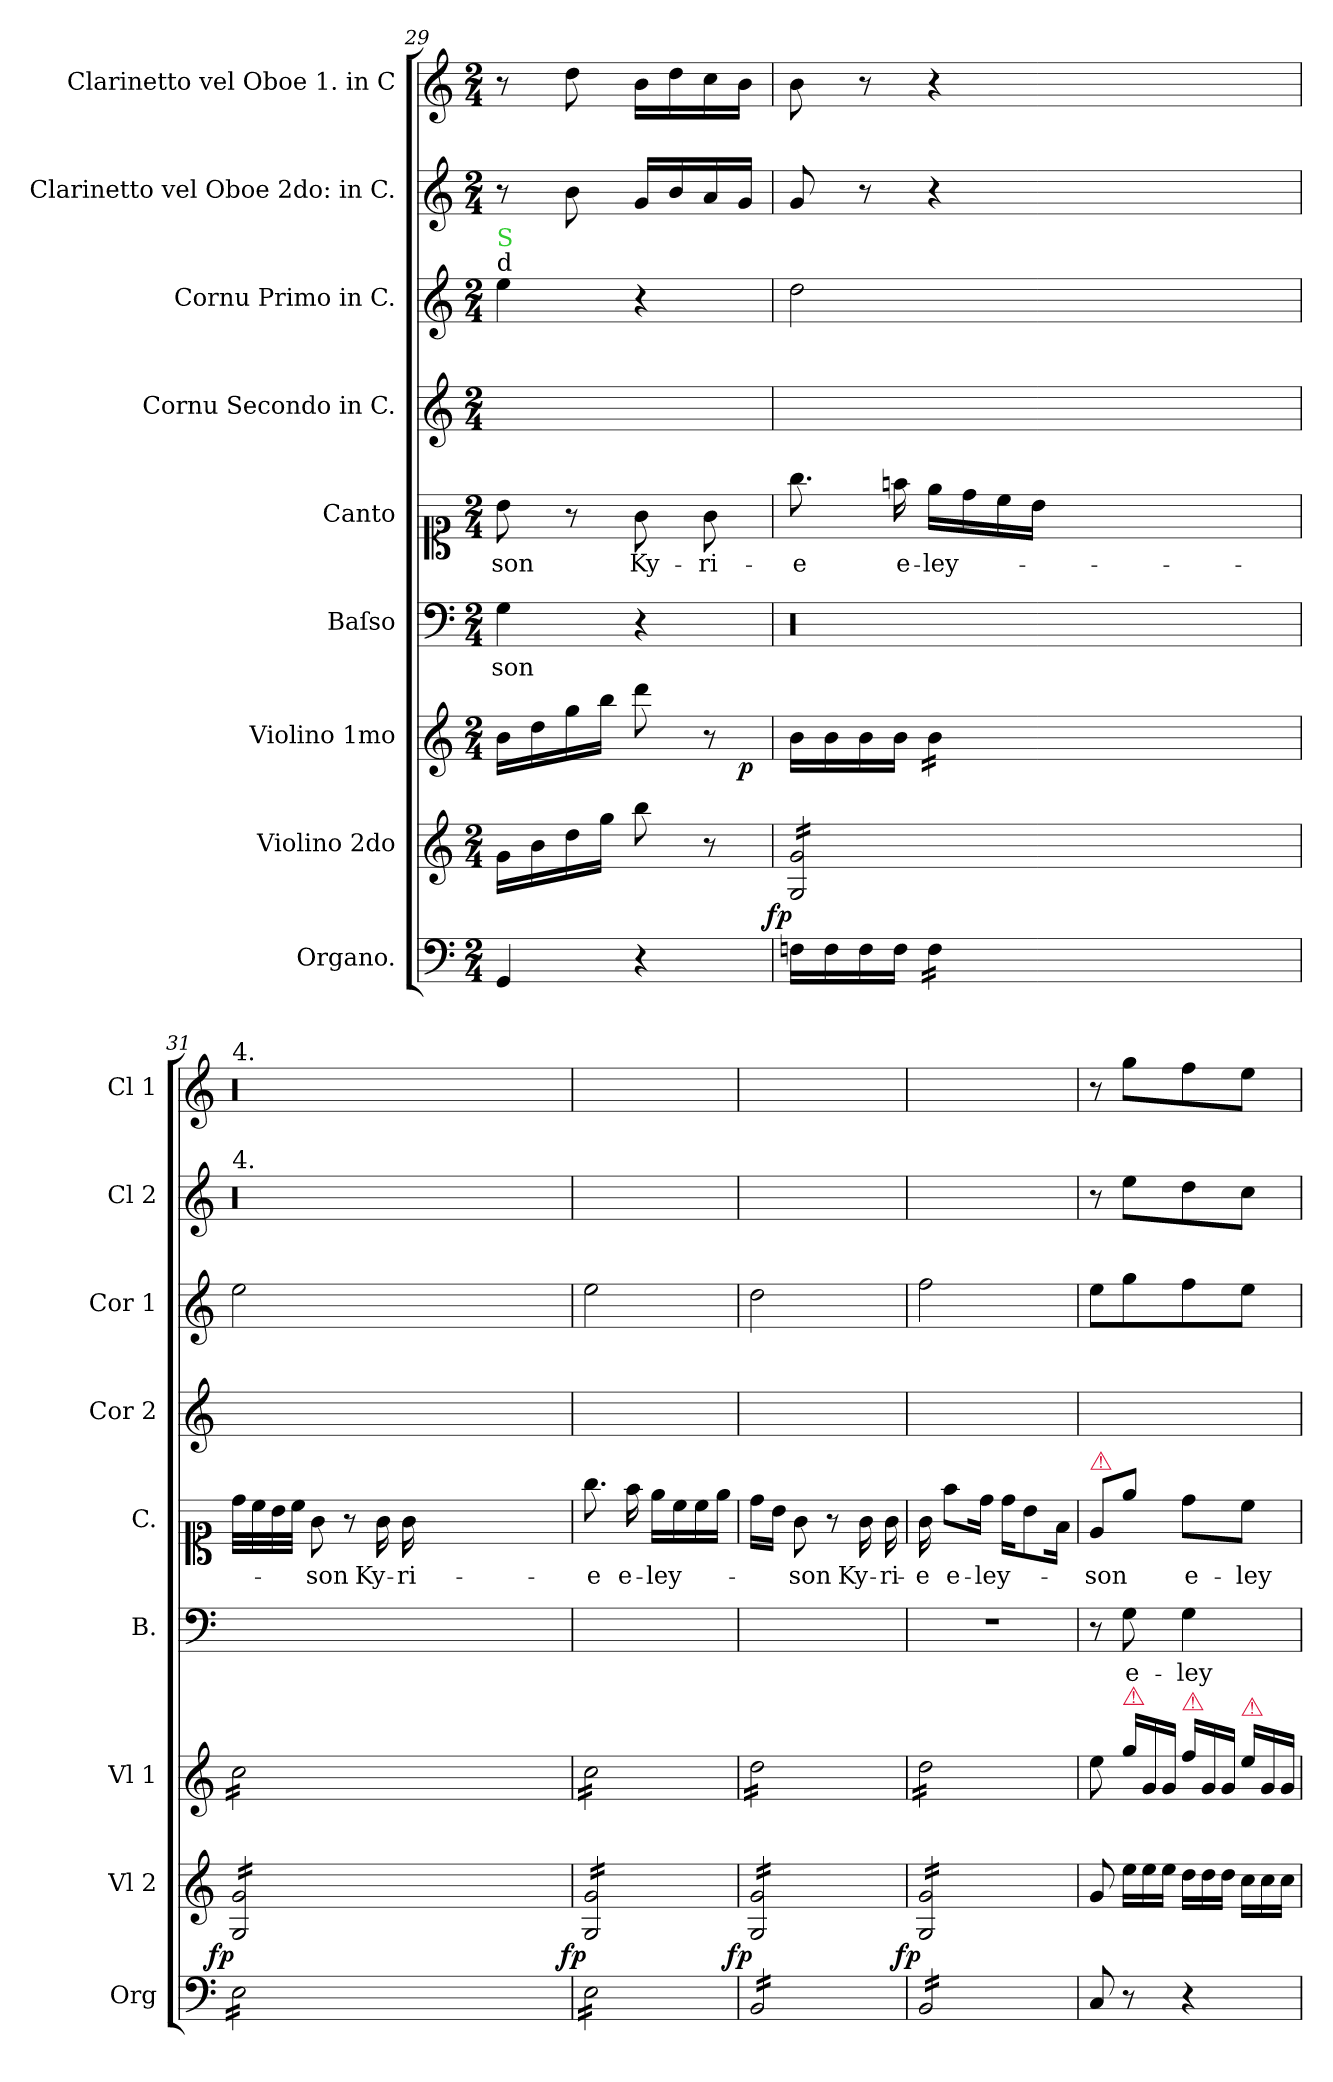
**kern	**kern	**dynam	**kern	**dynam	**kern	**text	**kern	**text	**kern	**kern	**kern	**kern
*part9	*part8	*part8	*part7	*part7	*part6	*part6	*part5	*part5	*part4	*part3	*part2	*part1
*staff9	*staff8	*staff8	*staff7	*staff7	*staff6	*staff6	*staff5	*staff5	*staff4	*staff3	*staff2	*staff1
*I"Organo.	*I"Violino 2do	*	*I"Violino 1mo	*	*I"Baſso	*	*I"Canto	*	*I"Cornu Secondo in C.	*I"Cornu Primo in C.	*I"Clarinetto vel Oboe 2do: in C.	*I"Clarinetto vel Oboe 1. in C
*I'Org	*I'Vl 2	*	*I'Vl 1	*	*I'B.	*	*I'C.	*	*I'Cor 2	*I'Cor 1	*I'Cl 2	*I'Cl 1
*clefF4	*clefG2	*	*clefG2	*	*clefF4	*	*clefC1	*	*clefG2	*clefG2	*clefG2	*clefG2
*k[]	*k[]	*	*k[]	*	*k[]	*	*k[]	*	*k[]	*k[]	*k[]	*k[]
*C:	*C:	*	*C:	*	*C:	*	*C:	*	*C:	*C:	*C:	*C:
*M2/4	*M2/4	*	*M2/4	*	*M2/4	*	*M2/4	*	*M2/4	*M2/4	*M2/4	*M2/4
=29	=29	=29	=29	=29	=29	=29	=29	=29	=29	=29	=29	=29
*	*	*	*^	*	*	*	*	*	*	*	*	*
!	!	!	!	!	!	!	!	!	!	!	!LO:TX:a:t=d	!	!
!	!	!	!	!	!	!	!	!	!	!	!LO:TX:a:color=limegreen:t=S	!	!
4GG/	16g\LL	.	16b\LL	4..ryy	.	4G\	-son	8b\	-son	2ryy	4ee\	8r	8r
.	16b\	.	16dd\	.	.	.	.	.	.	.	.	.	.
.	16dd\	.	16gg\	.	.	.	.	8r	.	.	.	8b\	8dd\
.	16gg\JJ	.	16bb\JJ	.	.	.	.	.	.	.	.	.	.
4r	8bb\	.	8ddd\	.	.	4r	.	8g\	Ky-	.	4r	16g/LL	16b\LL
.	.	.	.	.	.	.	.	.	.	.	.	16b/	16dd\
.	8r	.	8r	.	.	.	.	8g\	-ri-	.	.	16a/	16cc\
!	!	!	!	!	!LO:DY:b	!	!	!	!	!	!	!	!
.	.	.	.	16ryy	p	.	.	.	.	.	.	16g/JJ	16b\JJ
=30	=30	=30	=30	=30	=30	=30	=30	=30	=30	=30	=30	=30	=30
!	!	!LO:DY:rj	!	!	!	!LO:N:vis=00	!	!	!	!	!	!	!
*	*	*	*v	*v	*	*	*	*	*	*	*	*	*
*	*tremolo	*	*	*	*	*	*	*	*	*	*	*
16Fn\LL	16G/ 16g/LL	fp	16b\LL	.	0r	.	8.gg\	-e	2ryy	2dd\	8g/	8b\
16F\	16G/ 16g/	.	16b\	.	.	.	.	.	.	.	.	.
16F\	16G/ 16g/	.	16b\	.	.	.	.	.	.	.	8r	8r
16F\JJ	16G/ 16g/	.	16b\JJ	.	.	.	16ffn\	e-	.	.	.	.
*tremolo	*	*	*	*	*	*	*	*	*	*	*	*
*	*	*	*tremolo	*	*	*	*	*	*	*	*	*
16F\LL	16G/ 16g/	.	16b\LL	.	.	.	16ee\LL	-ley-	.	.	4r	4r
16F\	16G/ 16g/	.	16b\	.	.	.	16dd\	.	.	.	.	.
16F\	16G/ 16g/	.	16b\	.	.	.	16cc\	.	.	.	.	.
16F\JJ	16G/ 16g/JJ	.	16b\JJ	.	.	.	16b\JJ	.	.	.	.	.
1.ryy	1.ryy	.	1.ryy	.	.	.	1.ryy	.	1.ryy	1.ryy	1.ryy	1.ryy
=31	=31	=31	=31	=31	=31	=31	=31	=31	=31	=31	=31	=31
!	!	!	!	!	!	!	!	!	!	!	!	!LO:TX:a:t=4.
!	!	!	!	!	!	!	!	!	!	!	!LO:TX:a:t=4.	!
!	!	!LO:DY:rj	!	!	!	!	!	!	!	!	!LO:N:vis=00	!LO:N:vis=00
16E\LL	16G/ 16g/LL	fp	16cc\LL	.	0ryy	.	32dd\LLL	.	2ryy	2ee\	0r	0r
.	.	.	.	.	.	.	32cc\	.	.	.	.	.
16E\	16G/ 16g/	.	16cc\	.	.	.	32b\	.	.	.	.	.
.	.	.	.	.	.	.	32cc\JJJ	.	.	.	.	.
16E\	16G/ 16g/	.	16cc\	.	.	.	8g\	-son	.	.	.	.
16E\	16G/ 16g/	.	16cc\	.	.	.	.	.	.	.	.	.
16E\	16G/ 16g/	.	16cc\	.	.	.	8r	.	.	.	.	.
16E\	16G/ 16g/	.	16cc\	.	.	.	.	.	.	.	.	.
16E\	16G/ 16g/	.	16cc\	.	.	.	16g\	Ky-	.	.	.	.
16E\JJ	16G/ 16g/JJ	.	16cc\JJ	.	.	.	16g\	-ri-	.	.	.	.
1.ryy	1.ryy	.	1.ryy	.	.	.	1.ryy	.	1.ryy	1.ryy	.	.
=32	=32	=32	=32	=32	=32	=32	=32	=32	=32	=32	=32	=32
!	!	!LO:DY:rj	!	!	!	!	!	!	!	!	!	!
16E\LL	16G/ 16g/LL	fp	16cc\LL	.	2ryy	.	8.gg\	-e	2ryy	2ee\	2ryy	2ryy
16E\	16G/ 16g/	.	16cc\	.	.	.	.	.	.	.	.	.
16E\	16G/ 16g/	.	16cc\	.	.	.	.	.	.	.	.	.
16E\	16G/ 16g/	.	16cc\	.	.	.	16ff\	e-	.	.	.	.
16E\	16G/ 16g/	.	16cc\	.	.	.	16ee\LL	-ley-	.	.	.	.
16E\	16G/ 16g/	.	16cc\	.	.	.	16cc\	.	.	.	.	.
16E\	16G/ 16g/	.	16cc\	.	.	.	16cc\	.	.	.	.	.
16E\JJ	16G/ 16g/JJ	.	16cc\JJ	.	.	.	16ee\JJ	.	.	.	.	.
=33	=33	=33	=33	=33	=33	=33	=33	=33	=33	=33	=33	=33
!	!	!LO:DY:rj	!	!	!	!	!	!	!	!	!	!
16BB/LL	16G/ 16g/LL	fp	16dd\LL	.	2ryy	.	16dd\LL	.	2ryy	2dd\	2ryy	2ryy
16BB/	16G/ 16g/	.	16dd\	.	.	.	16b\JJ	.	.	.	.	.
16BB/	16G/ 16g/	.	16dd\	.	.	.	8g\	-son	.	.	.	.
16BB/	16G/ 16g/	.	16dd\	.	.	.	.	.	.	.	.	.
16BB/	16G/ 16g/	.	16dd\	.	.	.	8r	.	.	.	.	.
16BB/	16G/ 16g/	.	16dd\	.	.	.	.	.	.	.	.	.
16BB/	16G/ 16g/	.	16dd\	.	.	.	16g\	Ky-	.	.	.	.
16BB/JJ	16G/ 16g/JJ	.	16dd\JJ	.	.	.	16g\	-ri-	.	.	.	.
=34	=34	=34	=34	=34	=34	=34	=34	=34	=34	=34	=34	=34
!	!	!LO:DY:rj	!	!	!	!	!	!	!	!	!	!
16BB/LL	16G/ 16g/LL	fp	16dd\LL	.	2r	.	16g\	-e	2ryy	2ff\	2ryy	2ryy
16BB/	16G/ 16g/	.	16dd\	.	.	.	8ff\L	e-	.	.	.	.
16BB/	16G/ 16g/	.	16dd\	.	.	.	.	.	.	.	.	.
16BB/	16G/ 16g/	.	16dd\	.	.	.	16dd\Jk	-ley-	.	.	.	.
16BB/	16G/ 16g/	.	16dd\	.	.	.	16dd\KL	.	.	.	.	.
16BB/	16G/ 16g/	.	16dd\	.	.	.	8b\	.	.	.	.	.
16BB/	16G/ 16g/	.	16dd\	.	.	.	.	.	.	.	.	.
16BB/JJ	16G/ 16g/JJ	.	16dd\JJ	.	.	.	16f\Jk	.	.	.	.	.
*	*	*	*Xtremolo	*	*	*	*	*	*	*	*	*
*	*Xtremolo	*	*	*	*	*	*	*	*	*	*	*
*Xtremolo	*	*	*	*	*	*	*	*	*	*	*	*
=35	=35	=35	=35	=35	=35	=35	=35	=35	=35	=35	=35	=35
!	!	!	!	!	!	!	!LO:TX:a:color=crimson:t=⚠	!	!	!	!	!
8C/	8g/	.	8ee\	.	8r	.	8e/L	-son	2ryy	8ee\L	8r	8r
*	*Xtuplet	*	*Xtuplet	*	*	*	*	*	*	*	*	*
!	!	!	!LO:TX:a:color=crimson:t=⚠	!	!	!	!	!	!	!	!	!
8r	24ee\LL	.	24gg\LL	.	8G\	e-	8ee\J	.	.	8gg\	8ee\L	8gg\L
.	24ee\	.	24g/	.	.	.	.	.	.	.	.	.
.	24ee\JJ	.	24g/JJ	.	.	.	.	.	.	.	.	.
!	!	!	!LO:TX:a:color=crimson:t=⚠	!	!	!	!	!	!	!	!	!
4r	24dd\LL	.	24ff\LL	.	4G\	-ley-	8dd\L	e-	.	8ff\	8dd\	8ff\
.	24dd\	.	24g/	.	.	.	.	.	.	.	.	.
.	24dd\JJ	.	24g/JJ	.	.	.	.	.	.	.	.	.
!	!	!	!LO:TX:a:color=crimson:t=⚠	!	!	!	!	!	!	!	!	!
.	24cc\LL	.	24ee\LL	.	.	.	8cc\J	-ley-	.	8ee\J	8cc\J	8ee\J
.	24cc\	.	24g/	.	.	.	.	.	.	.	.	.
.	24cc\JJ	.	24g/JJ	.	.	.	.	.	.	.	.	.
=	=	=	=	=	=	=	=	=	=	=	=	=
*-	*-	*-	*-	*-	*-	*-	*-	*-	*-	*-	*-	*-
